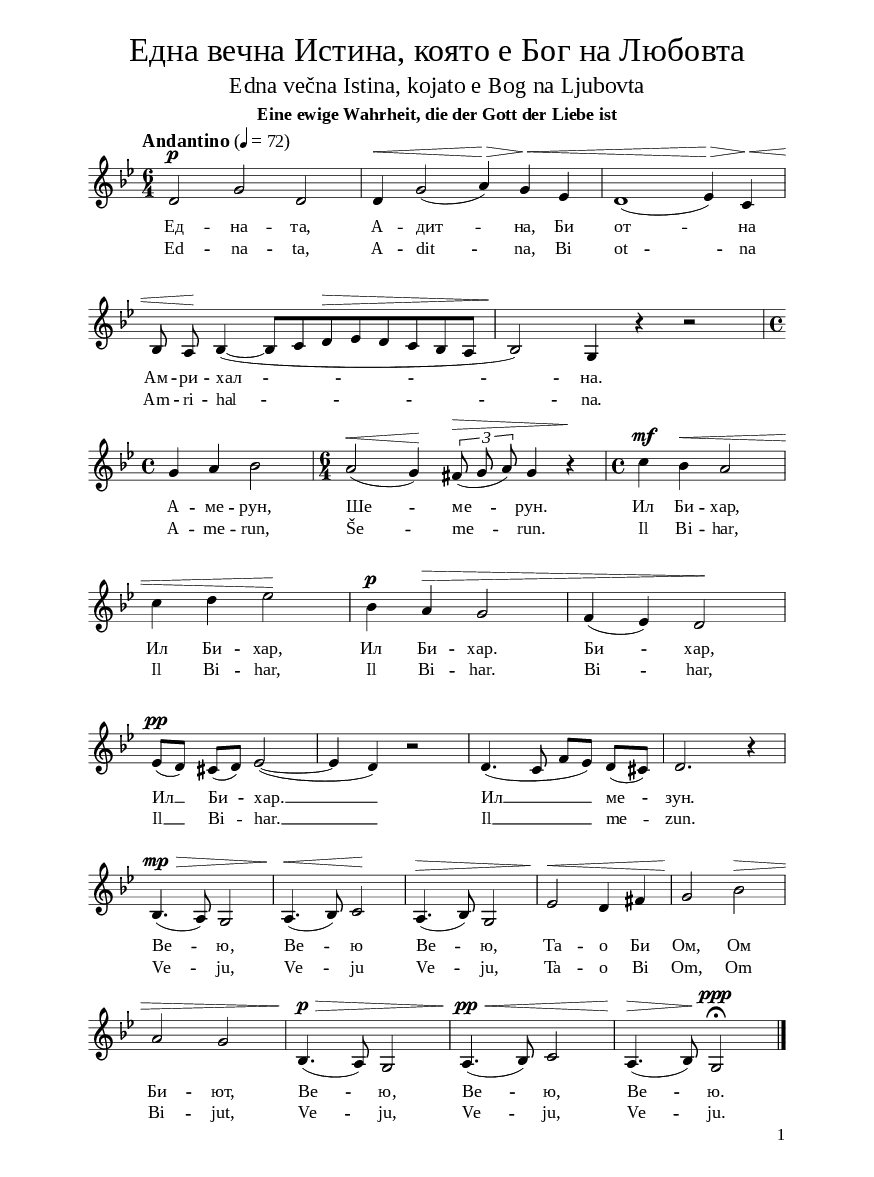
\version "2.24.4"

% include paper part and global functions
\include "include/globals.ily"

\bookpart {
  \label #'ref201
  \tocItem \markup "Една вечна Истина... – Edna večna Istina..."
     \paper {
    print-all-headers = ##t
    print-page-number = ##t
    print-first-page-number = ##t

    % put page numbers on the bottom
    oddHeaderMarkup = \markup ""
    evenHeaderMarkup = \markup ""
    oddFooterMarkup = \markup
    \fill-line {
      ""
      \if \should-print-page-number \fromproperty #'page:page-number-string
    }
    evenFooterMarkup = \markup
    \fill-line {
      \if \should-print-page-number \fromproperty #'page:page-number-string
      ""
    }

    left-margin = 1.5\cm
    right-margin = 1.5\cm
    top-margin = 1.2\cm
    bottom-margin = 1.0\cm
    ragged-bottom = ##t % do not spread the staves to fill the whole vertical space

    % change distance between staves
    system-system-spacing =
    #'((basic-distance . 20)
       (minimum-distance . 8)
       (padding . 2)
       (stretchability . 12))
  }

  \header {
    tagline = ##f
  }
  \score {
    \include "include/score-layout.ily"

    \new Voice \relative c' {
      \clef treble
      \key g \minor
      \time 6/4
      \tempoFunc "Andantino" 4 "72"
      \autoBeamOff
      d2^\p  g2  d2 |
      d4^\<  g2 (  a4 ) \! \>  g4 \!
      \<  es4 | % 3
      d1 (  es4 ) \! \>  c4 \! \<
      | \break
      bes8 a8 \! bes4 ~ ( \! bes8  [ c8 d8^\>  es8 d8  c8 bes8  a8] |
      bes2 \!  ) g4 r4 r2 | \break % 6
      \time 4/4 g'4 a4 bes2 |
      \time 6/4 a2 (^\<  g4\! )
      \times 2/3  {
        fis8 ( \!^\>  g8  a8 )
      } g4 r4 \! | % 8
      \time 4/4  | % 8
      c4^\mf  bes4^\<  a2 | \break % 9
      c4  d4  es2 \! |
      bes4 ^\p  a4^\>  g2 | % 11
      f4 (  es4 )  d2 \! \break | % 12
      es8 ( [ ^\pp  d8 ) ]  cis8 ( [  d8) ]  es2 ( ~ | % 13
      es4  d4 ) r2 | % 14
      d4. (  c8  f8 [  es8 ) ]  d8
      ( [  cis8 ) ] | % 15
      d2. r4 \break | % 16
      bes4. ( ^\mp^\>  a8 )  g2 | % 17
      a4. ( \! \<  bes8 )  c2 \! | % 18
      a4. ( ^\>  bes8 )  g2 | % 19
      es'2 \! ^\<  d4  fis4 |
      g2 \!  bes2 ^\> \break | % 21
      a2  g2 | % 22
      bes,4. ( \! \p \>  a8 )  g2 | % 23
      a4. ( \! \pp \<  bes8 )  c2 | % 24
      a4. ( \! \>  bes8 ) \!  g2 ^\fermata ^\ppp
      \bar "|."
    }
    \addlyrics {
      Ед -- на -- та, А -- дит -- на,
      Би от -- на Ам -- ри -- хал --
      на. А -- ме -- рун, Ше -- ме --  рун.
      Ил Би -- хар, Ил Би -- хар, Ил Би
      -- хар. Би -- хар, Ил __  Би --
      хар. __  Ил __    ме  --
      зун. Ве -- ю, Ве -- ю Ве -- ю, Та -- о Би Ом, Ом Би --
      ют, Ве -- ю, Ве -- ю, Ве --
      ю.}

      \addlyrics {
        Ed -- na -- ta, A -- dit -- na,
        Bi ot -- na Am -- ri -- hal --
        na. A -- me -- run, Še -- me --  run.
        Il Bi -- har, Il Bi -- har, Il Bi
        -- har. Bi -- har, Il __  Bi --
        har. __  Il __    me  --
        zun. Ve -- ju, Ve -- ju Ve -- ju, Ta -- o Bi Om, Om Bi --
        jut, Ve -- ju, Ve -- ju, Ve --
        ju.}

        \header {
          title = \titleFunc "Една вечна Истина, която е Бог на Любовта" "Edna večna Istina, kojato e Bog na Ljubovta"
          subtitle = "Eine ewige Wahrheit, die der Gott der Liebe ist"
        }

        \midi{}

      } % score
      % include foreign translation(s) of the song
      %\include "../../lyrics/de/201_edna_vechna_istina_lyrics_de.ly"
    } % bookpart

    % Più mosso
    %
